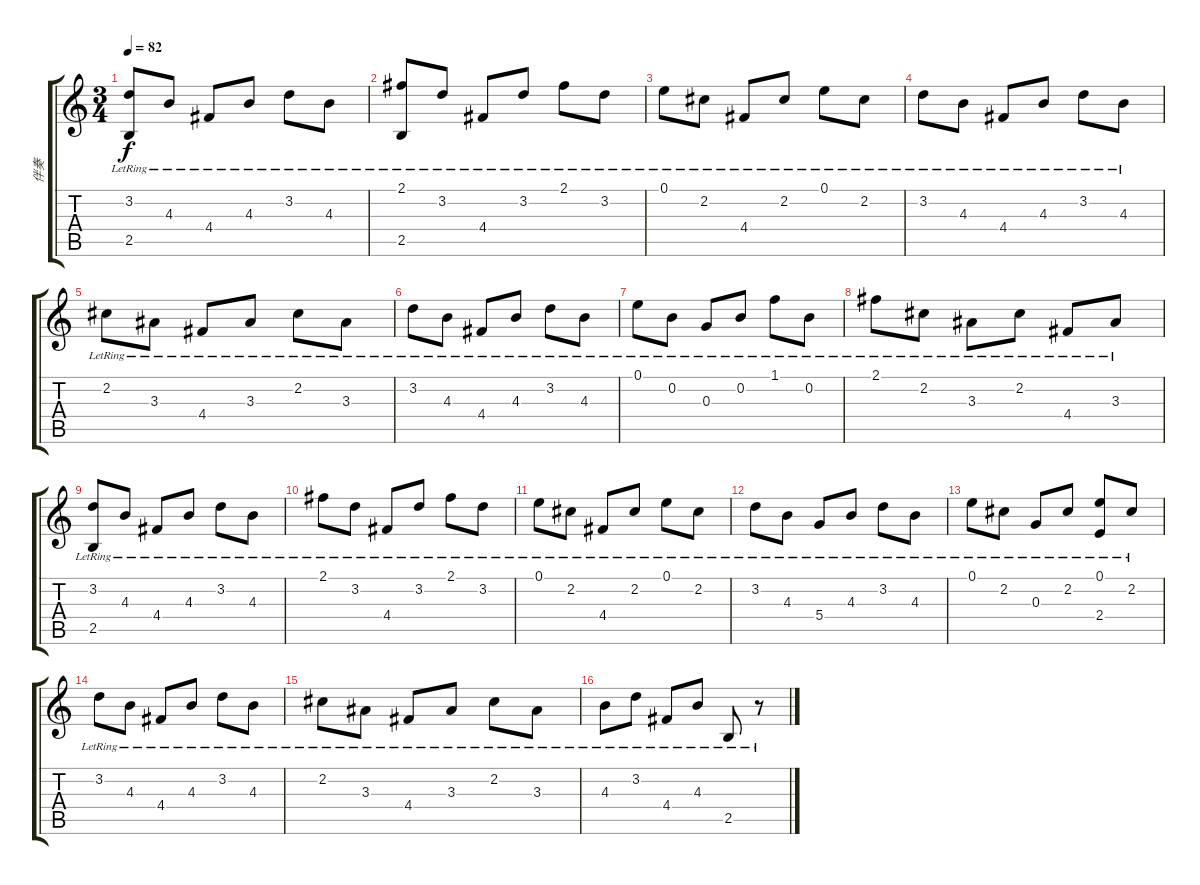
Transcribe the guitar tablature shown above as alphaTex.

\track ("伴奏" "伴奏") {instrument acousticguitarnylon}
\staff {score tabs}
\tuning (E4 B3 G3 D3 A2 E2) {hide}
\ts (3 4)
\tempo 82
\clef g2
\ks c
(3.2{lr} 2.5{lr}).8{dy f instrument acousticguitarnylon} 4.3{lr}.8 4.4{lr}.8 4.3{lr}.8 3.2{lr}.8 4.3{lr}.8 |
(2.1{lr} 2.5{lr}).8 3.2{lr}.8 4.4{lr}.8 3.2{lr}.8 2.1{lr}.8 3.2{lr}.8 |
0.1{lr}.8 2.2{lr}.8 4.4{lr}.8 2.2{lr}.8 0.1{lr}.8 2.2{lr}.8 |
3.2{lr}.8 4.3{lr}.8 4.4{lr}.8 4.3{lr}.8 3.2{lr}.8 4.3{lr}.8 |
2.2{lr}.8 3.3{lr}.8 4.4{lr}.8 3.3{lr}.8 2.2{lr}.8 3.3{lr}.8 |
3.2{lr}.8 4.3{lr}.8 4.4{lr}.8 4.3{lr}.8 3.2{lr}.8 4.3{lr}.8 |
0.1{lr}.8 0.2{lr}.8 0.3{lr}.8 0.2{lr}.8 1.1{lr}.8 0.2{lr}.8 |
2.1{lr}.8 2.2{lr}.8 3.3{lr}.8 2.2{lr}.8 4.4{lr}.8 3.3{lr}.8 |
(3.2{lr} 2.5{lr}).8 4.3{lr}.8 4.4{lr}.8 4.3{lr}.8 3.2{lr}.8 4.3{lr}.8 |
2.1{lr}.8 3.2{lr}.8 4.4{lr}.8 3.2{lr}.8 2.1{lr}.8 3.2{lr}.8 |
0.1{lr}.8 2.2{lr}.8 4.4{lr}.8 2.2{lr}.8 0.1{lr}.8 2.2{lr}.8 |
3.2{lr}.8 4.3{lr}.8 5.4{lr}.8 4.3{lr}.8 3.2{lr}.8 4.3{lr}.8 |
0.1{lr}.8 2.2{lr}.8 0.3{lr}.8 2.2{lr}.8 (0.1{lr} 2.4{lr}).8 2.2{lr}.8 |
3.2{lr}.8 4.3{lr}.8 4.4{lr}.8 4.3{lr}.8 3.2{lr}.8 4.3{lr}.8 |
2.2{lr}.8 3.3{lr}.8 4.4{lr}.8 3.3{lr}.8 2.2{lr}.8 3.3{lr}.8 |
4.3{lr}.8 3.2{lr}.8 4.4{lr}.8 4.3{lr}.8 2.5{lr}.8 r.8
